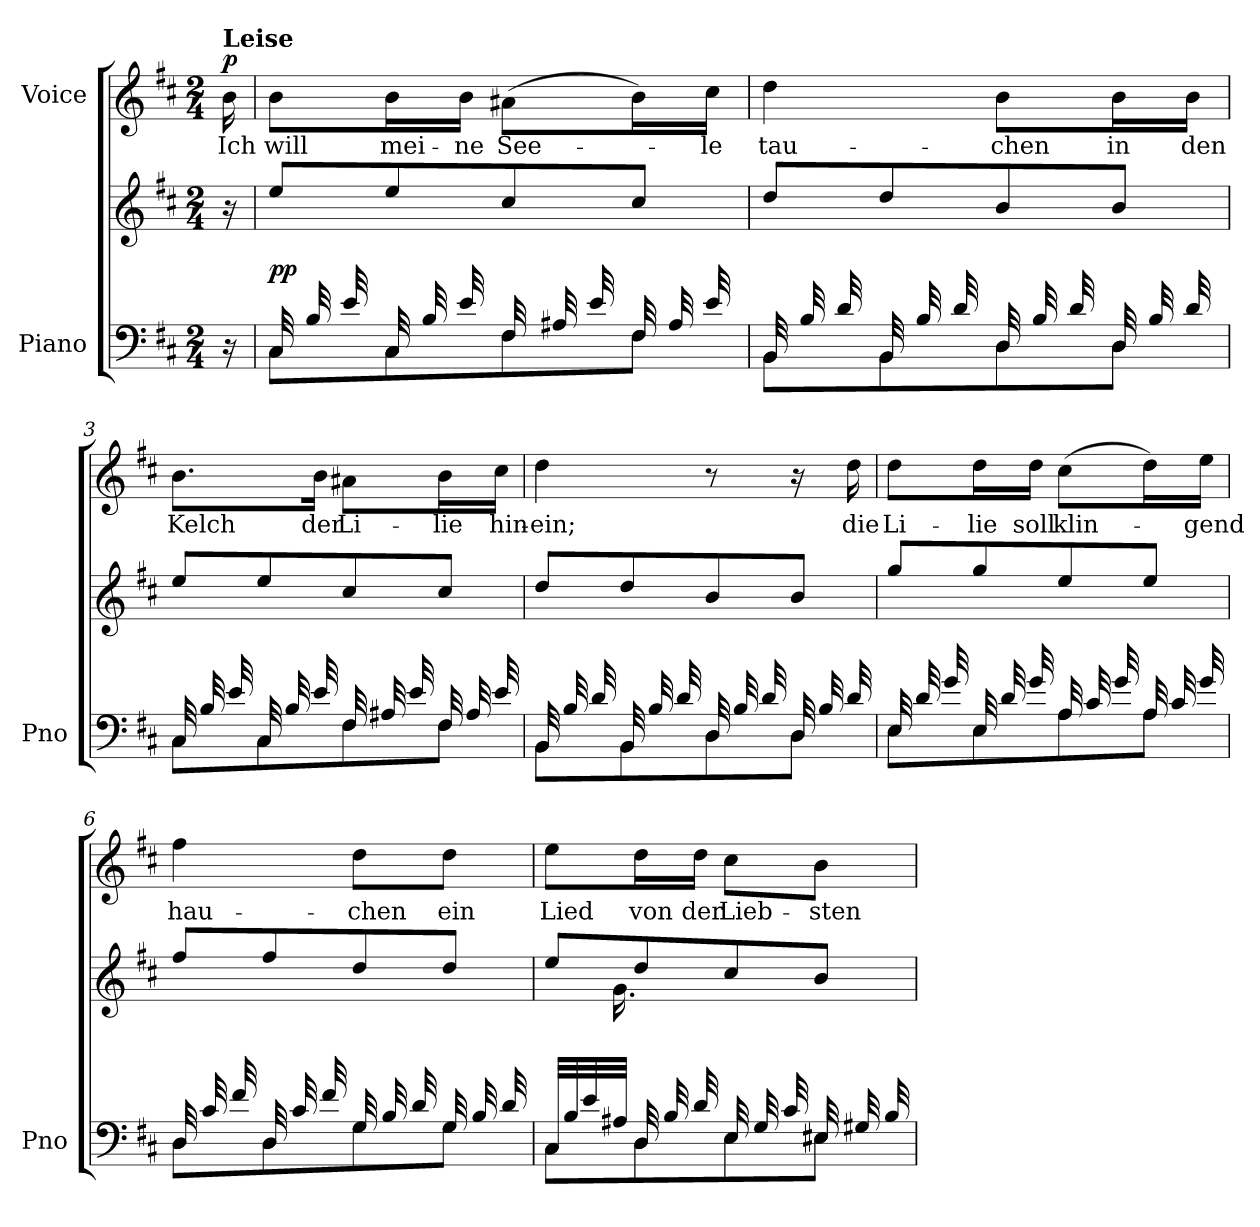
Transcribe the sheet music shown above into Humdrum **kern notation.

**kern	**kern	**dynam	**kern	**text	**dynam
*part2	*part2	*part2	*part1	*part1	*part1
*staff3	*staff2	*staff2/3	*staff1	*staff1	*staff1
*I"Piano	*	*	*I"Voice	*	*
*I'Pno	*	*	*	*	*
*clefF4	*clefG2	*	*clefG2	*	*
*k[f#c#]	*k[f#c#]	*	*k[f#c#]	*	*
*M2/4	*M2/4	*	*M2/4	*	*
=	=	=	=	=	=
!	!	!	!LO:TX:a:B:t=Leise	!	!
!	!	!	!	!LO:LY:b	!LO:DY:a
16r	16r	.	16b\	Ich	p
=1	=1	=1	=1	=1	=1
*^	*^	*	*	*	*
!	!	!	!	!LO:DY:b	!	!LO:LY:b	!
32C#/LLL	8C#\L	8ee/L	16.ryy	pp	8b\L	will	.
32B/	.	.	.	.	.	.	.
32e/	.	.	.	.	.	.	.
32ryy	.	.	32g\JJJ	.	.	.	.
!	!	!	!	!	!	!LO:LY:b	!
32C#/LLL	8C#\	8ee/	16.ryy	.	16b\L	mei-	.
32B/	.	.	.	.	.	.	.
!	!	!	!	!	!	!LO:LY:b	!
32e/	.	.	.	.	16b\JJ	-ne	.
32ryy	.	.	32g\JJJ	.	.	.	.
!	!	!	!	!	!	!LO:LY:b	!
32F#/LLL	8F#\	8cc#/	16.ryy	.	(8a#X\L	See-	.
32A#X/	.	.	.	.	.	.	.
32e/	.	.	.	.	.	.	.
32ryy	.	.	32f#\JJJ	.	.	.	.
32F#/LLL	8F#\J	8cc#/J	16.ryy	.	16b\L)	.	.
32A#/	.	.	.	.	.	.	.
!	!	!	!	!	!	!LO:LY:b	!
32e/	.	.	.	.	16cc#\JJ	-le	.
32ryy	.	.	32f#\JJJ	.	.	.	.
=2	=2	=2	=2	=2	=2	=2	=2
!	!	!	!	!	!	!LO:LY:b	!
32BB/LLL	8BB\L	8dd/L	16.ryy	.	4dd\	tau-	.
32B/	.	.	.	.	.	.	.
32d/	.	.	.	.	.	.	.
32ryy	.	.	32f#\JJJ	.	.	.	.
32BB/LLL	8BB\	8dd/	16.ryy	.	.	.	.
32B/	.	.	.	.	.	.	.
32d/	.	.	.	.	.	.	.
32ryy	.	.	32f#\JJJ	.	.	.	.
!	!	!	!	!	!	!LO:LY:b	!
32D/LLL	8D\	8b/	16.ryy	.	8b\L	-chen	.
32B/	.	.	.	.	.	.	.
32d/	.	.	.	.	.	.	.
32ryy	.	.	32f#\JJJ	.	.	.	.
!	!	!	!	!	!	!LO:LY:b	!
32D/LLL	8D\J	8b/J	16.ryy	.	16b\L	in	.
32B/	.	.	.	.	.	.	.
!	!	!	!	!	!	!LO:LY:b	!
32d/	.	.	.	.	16b\JJ	den	.
32ryy	.	.	32f#\JJJ	.	.	.	.
!!LO:LB:g=z
=3	=3	=3	=3	=3	=3	=3	=3
!	!	!	!	!	!	!LO:LY:b	!
32C#/LLL	8C#\L	8ee/L	16.ryy	.	8.b\L	Kelch	.
32B/	.	.	.	.	.	.	.
32e/	.	.	.	.	.	.	.
32ryy	.	.	32g\JJJ	.	.	.	.
32C#/LLL	8C#\	8ee/	16.ryy	.	.	.	.
32B/	.	.	.	.	.	.	.
!	!	!	!	!	!	!LO:LY:b	!
32e/	.	.	.	.	16b\Jk	der	.
32ryy	.	.	32g\JJJ	.	.	.	.
!	!	!	!	!	!	!LO:LY:b	!
32F#/LLL	8F#\	8cc#/	16.ryy	.	8a#X\L	Li-	.
32A#X/	.	.	.	.	.	.	.
32e/	.	.	.	.	.	.	.
32ryy	.	.	32f#\JJJ	.	.	.	.
!	!	!	!	!	!	!LO:LY:b	!
32F#/LLL	8F#\J	8cc#/J	16.ryy	.	16b\L	-lie	.
32A#/	.	.	.	.	.	.	.
!	!	!	!	!	!	!LO:LY:b	!
32e/	.	.	.	.	16cc#\JJ	hin-	.
32ryy	.	.	32f#\JJJ	.	.	.	.
=4	=4	=4	=4	=4	=4	=4	=4
!	!	!	!	!	!	!LO:LY:b	!
32BB/LLL	8BB\L	8dd/L	16.ryy	.	4dd\	-ein;	.
32B/	.	.	.	.	.	.	.
32d/	.	.	.	.	.	.	.
32ryy	.	.	32f#\JJJ	.	.	.	.
32BB/LLL	8BB\	8dd/	16.ryy	.	.	.	.
32B/	.	.	.	.	.	.	.
32d/	.	.	.	.	.	.	.
32ryy	.	.	32f#\JJJ	.	.	.	.
32D/LLL	8D\	8b/	16.ryy	.	8r	.	.
32B/	.	.	.	.	.	.	.
32d/	.	.	.	.	.	.	.
32ryy	.	.	32f#\JJJ	.	.	.	.
32D/LLL	8D\J	8b/J	16.ryy	.	16r	.	.
32B/	.	.	.	.	.	.	.
!	!	!	!	!	!	!LO:LY:b	!
32d/	.	.	.	.	16dd\	die	.
32ryy	.	.	32f#\JJJ	.	.	.	.
=5	=5	=5	=5	=5	=5	=5	=5
!	!	!	!	!	!	!LO:LY:b	!
32E/LLL	8E\L	8gg/L	16.ryy	.	8dd\L	Li-	.
32d/	.	.	.	.	.	.	.
32g/	.	.	.	.	.	.	.
32ryy	.	.	32b-X\JJJ	.	.	.	.
!	!	!	!	!	!	!LO:LY:b	!
32E/LLL	8E\	8gg/	16.ryy	.	16dd\L	-lie	.
32d/	.	.	.	.	.	.	.
!	!	!	!	!	!	!LO:LY:b	!
32g/	.	.	.	.	16dd\JJ	soll	.
32ryy	.	.	32b-\JJJ	.	.	.	.
!	!	!	!	!	!	!LO:LY:b	!
32A/LLL	8A\	8ee/	16.ryy	.	(8cc#\L	klin-	.
32c#/	.	.	.	.	.	.	.
32g/	.	.	.	.	.	.	.
32ryy	.	.	32a\JJJ	.	.	.	.
32A/LLL	8A\J	8ee/J	16.ryy	.	16dd\L)	.	.
32c#/	.	.	.	.	.	.	.
!	!	!	!	!	!	!LO:LY:b	!
32g/	.	.	.	.	16ee\JJ	-gend	.
32ryy	.	.	32a\JJJ	.	.	.	.
!!LO:LB:g=z
=6	=6	=6	=6	=6	=6	=6	=6
!	!	!	!	!	!	!LO:LY:b	!
32D/LLL	8D\L	8ff#/L	16.ryy	.	4ff#\	hau-	.
32c#/	.	.	.	.	.	.	.
32f#/	.	.	.	.	.	.	.
32ryy	.	.	32a\JJJ	.	.	.	.
32D/LLL	8D\	8ff#/	16.ryy	.	.	.	.
32c#/	.	.	.	.	.	.	.
32f#/	.	.	.	.	.	.	.
32ryy	.	.	32a\JJJ	.	.	.	.
!	!	!	!	!	!	!LO:LY:b	!
32G/LLL	8G\	8dd/	16.ryy	.	8dd\L	-chen	.
32B/	.	.	.	.	.	.	.
32d/	.	.	.	.	.	.	.
32ryy	.	.	32f#\JJJ	.	.	.	.
!	!	!	!	!	!	!LO:LY:b	!
32G/LLL	8G\J	8dd/J	16.ryy	.	8dd\J	ein	.
32B/	.	.	.	.	.	.	.
32d/	.	.	.	.	.	.	.
32ryy	.	.	32f#\JJJ	.	.	.	.
=7	=7	=7	=7	=7	=7	=7	=7
*	*	*	*^	*	*	*	*
!	!	!	!	!	!	!	!LO:LY:b	!
32C#/LLL	8C#\L	8ee/L	16.ryy	8..ryy	.	8ee\L	Lied	.
32B/	.	.	.	.	.	.	.	.
32e/	.	.	.	.	.	.	.	.
32A#X/JJJ	.	.	16.g\	.	.	.	.	.
!	!	!	!	!	!	!	!LO:LY:b	!
32D/LLL	8D\	8dd/	.	.	.	16dd\L	von	.
32B/	.	.	.	.	.	.	.	.
!	!	!	!	!	!	!	!LO:LY:b	!
32d/	.	.	4ryy	.	.	16dd\JJ	der	.
32ryy	.	.	.	32f#\JJJ	.	.	.	.
!	!	!	!	!	!	!	!LO:LY:b	!
32E/LLL	8E\	8cc#/	.	16.ryy	.	8cc#\L	Lieb-	.
32G/	.	.	.	.	.	.	.	.
32c#/	.	.	.	.	.	.	.	.
32ryy	.	.	.	32e\JJJ	.	.	.	.
!	!	!	!	!	!	!	!LO:LY:b	!
32E#X/LLL	8E#\J	8b/J	.	16.ryy	.	8b\J	-sten	.
32G#X/	.	.	.	.	.	.	.	.
32B/	.	.	16ryy	.	.	.	.	.
32ryy	.	.	.	32d\JJJ	.	.	.	.
*v	*v	*	*	*	*	*	*	*
*	*v	*v	*v	*	*	*	*
=	=	=	=	=	=
*-	*-	*-	*-	*-	*-
